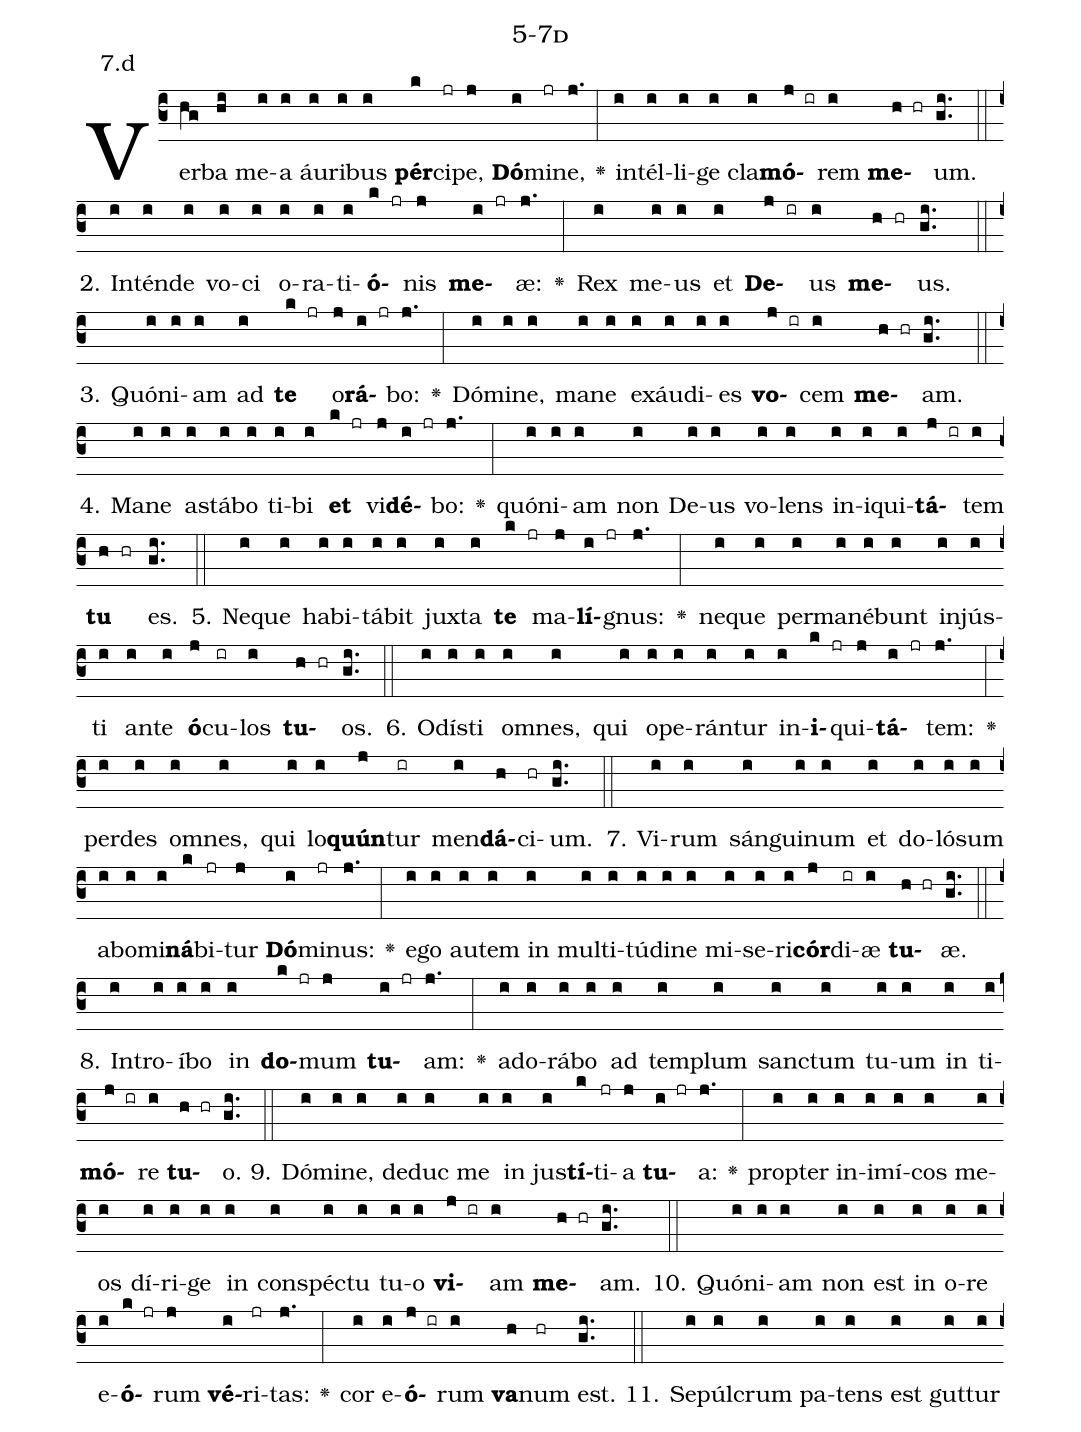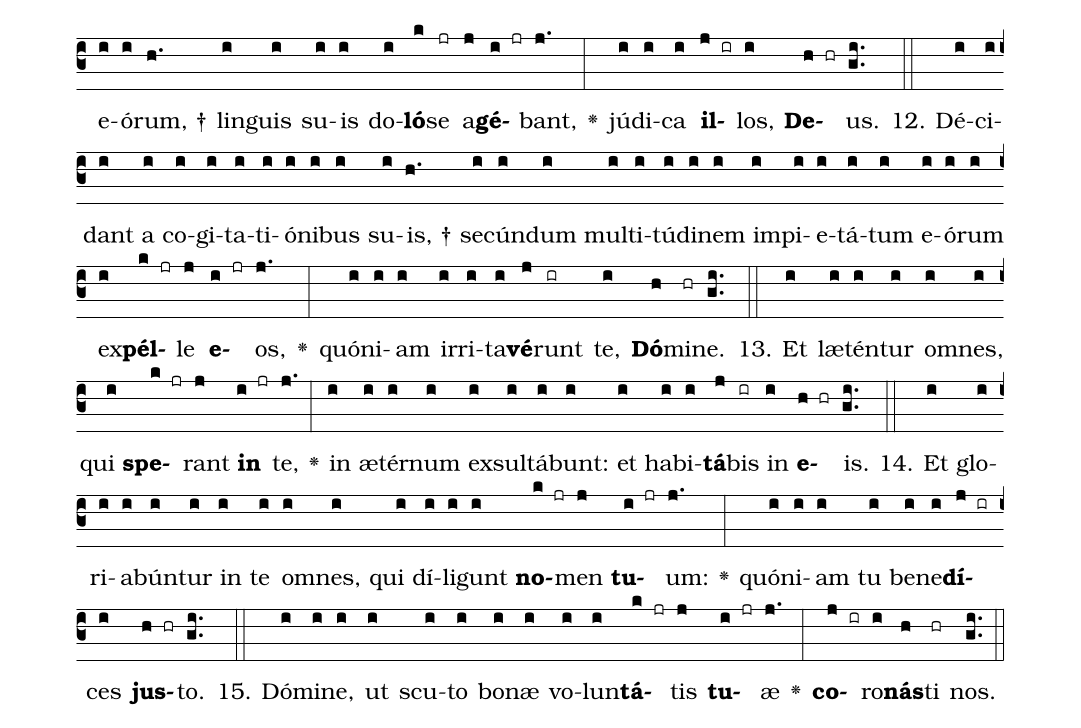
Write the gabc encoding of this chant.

name: 5-7d;
annotation: 7.d;
%%
(c3)Ver(hg)ba(hi) me(i)a(i) áu(i)ri(i)bus(i) <b>pér</b>(k)ci(jr)pe,(j) <b>Dó</b>(i)mi(jr)ne,(j.) <v>\greheightstar</v>(:) in(i)tél(i)li(i)ge(i) cla(i)<b>mó</b>(j ir)rem(i) <b>me</b>(h hr)um.(gi..) (::)
2. In(i)tén(i)de(i) vo(i)ci(i) o(i)ra(i)ti(i)<b>ó</b>(k jr)nis(j) <b>me</b>(i jr)æ:(j.) <v>\greheightstar</v>(:) Rex(i) me(i)us(i) et(i) <b>De</b>(j ir)us(i) <b>me</b>(h hr)us.(gi..) (::)
3. Quón(i)i(i)am(i) ad(i) <b>te</b>(k jr) o(j)<b>rá</b>(i jr)bo:(j.) <v>\greheightstar</v>(:) Dó(i)mi(i)ne,(i) ma(i)ne(i) ex(i)áu(i)di(i)es(i) <b>vo</b>(j ir)cem(i) <b>me</b>(h hr)am.(gi..) (::)
4. Ma(i)ne(i) a(i)stá(i)bo(i) ti(i)bi(i) <b>et</b>(k jr) vi(j)<b>dé</b>(i jr)bo:(j.) <v>\greheightstar</v>(:) quón(i)i(i)am(i) non(i) De(i)us(i) vo(i)lens(i) in(i)i(i)qui(i)<b>tá</b>(j ir)tem(i) <b>tu</b>(h hr) es.(gi..) (::)
5. Ne(i)que(i) ha(i)bi(i)tá(i)bit(i) jux(i)ta(i) <b>te</b>(k jr) ma(j)<b>lí</b>(i jr)gnus:(j.) <v>\greheightstar</v>(:) ne(i)que(i) per(i)ma(i)né(i)bunt(i) in(i)jús(i)ti(i) an(i)te(i) <b>ó</b>(j)cu(ir)los(i) <b>tu</b>(h hr)os.(gi..) (::)
6. O(i)dís(i)ti(i) om(i)nes,(i) qui(i) o(i)pe(i)rán(i)tur(i) in(i)<b>i</b>(k jr)qui(j)<b>tá</b>(i jr)tem:(j.) <v>\greheightstar</v>(:) per(i)des(i) om(i)nes,(i) qui(i) lo(i)<b>quún</b>(j)tur(ir) men(i)<b>dá</b>(h)ci(hr)um.(gi..) (::)
7. Vi(i)rum(i) sán(i)gui(i)num(i) et(i) do(i)ló(i)sum(i) ab(i)o(i)mi(i)<b>ná</b>(k)bi(jr)tur(j) <b>Dó</b>(i)mi(jr)nus:(j.) <v>\greheightstar</v>(:) e(i)go(i) au(i)tem(i) in(i) mul(i)ti(i)tú(i)di(i)ne(i) mi(i)se(i)ri(i)<b>cór</b>(j)di(ir)æ(i) <b>tu</b>(h hr)æ.(gi..) (::)
8. In(i)tro(i)í(i)bo(i) in(i) <b>do</b>(k jr)mum(j) <b>tu</b>(i jr)am:(j.) <v>\greheightstar</v>(:) ad(i)o(i)rá(i)bo(i) ad(i) tem(i)plum(i) sanc(i)tum(i) tu(i)um(i) in(i) ti(i)<b>mó</b>(j ir)re(i) <b>tu</b>(h hr)o.(gi..) (::)
9. Dó(i)mi(i)ne,(i) de(i)duc(i) me(i) in(i) jus(i)<b>tí</b>(k)ti(jr)a(j) <b>tu</b>(i jr)a:(j.) <v>\greheightstar</v>(:) prop(i)ter(i) in(i)i(i)mí(i)cos(i) me(i)os(i) dí(i)ri(i)ge(i) in(i) con(i)spéc(i)tu(i) tu(i)o(i) <b>vi</b>(j ir)am(i) <b>me</b>(h hr)am.(gi..) (::)
10. Quón(i)i(i)am(i) non(i) est(i) in(i) o(i)re(i) e(i)<b>ó</b>(k jr)rum(j) <b>vé</b>(i)ri(jr)tas:(j.) <v>\greheightstar</v>(:) cor(i) e(i)<b>ó</b>(j ir)rum(i) <b>va</b>(h)num(hr) est.(gi..) (::)
11. Se(i)púl(i)crum(i) pa(i)tens(i) est(i) gut(i)tur(i) e(i)ó(i)rum, †(h.) lin(i)guis(i) su(i)is(i) do(i)<b>ló</b>(k)se(jr) a(j)<b>gé</b>(i jr)bant,(j.) <v>\greheightstar</v>(:) jú(i)di(i)ca(i) <b>il</b>(j ir)los,(i) <b>De</b>(h hr)us.(gi..) (::)
12. Dé(i)ci(i)dant(i) a(i) co(i)gi(i)ta(i)ti(i)ó(i)ni(i)bus(i) su(i)is, †(h.) se(i)cún(i)dum(i) mul(i)ti(i)tú(i)di(i)nem(i) im(i)pi(i)e(i)tá(i)tum(i) e(i)ó(i)rum(i) ex(i)<b>pél</b>(k jr)le(j) <b>e</b>(i jr)os,(j.) <v>\greheightstar</v>(:) quón(i)i(i)am(i) ir(i)ri(i)ta(i)<b>vé</b>(j)runt(ir) te,(i) <b>Dó</b>(h)mi(hr)ne.(gi..) (::)
13. Et(i) læ(i)tén(i)tur(i) om(i)nes,(i) qui(i) <b>spe</b>(k jr)rant(j) <b>in</b>(i jr) te,(j.) <v>\greheightstar</v>(:) in(i) æ(i)tér(i)num(i) ex(i)sul(i)tá(i)bunt:(i) et(i) ha(i)bi(i)<b>tá</b>(j)bis(ir) in(i) <b>e</b>(h hr)is.(gi..) (::)
14. Et(i) glo(i)ri(i)a(i)bún(i)tur(i) in(i) te(i) om(i)nes,(i) qui(i) dí(i)li(i)gunt(i) <b>no</b>(k jr)men(j) <b>tu</b>(i jr)um:(j.) <v>\greheightstar</v>(:) quón(i)i(i)am(i) tu(i) be(i)ne(i)<b>dí</b>(j ir)ces(i) <b>jus</b>(h hr)to.(gi..) (::)
15. Dó(i)mi(i)ne,(i) ut(i) scu(i)to(i) bo(i)næ(i) vo(i)lun(i)<b>tá</b>(k jr)tis(j) <b>tu</b>(i jr)æ(j.) <v>\greheightstar</v>(:) <b>co</b>(j ir)ro(i)<b>nás</b>(h)ti(hr) nos.(gi..) (::)
